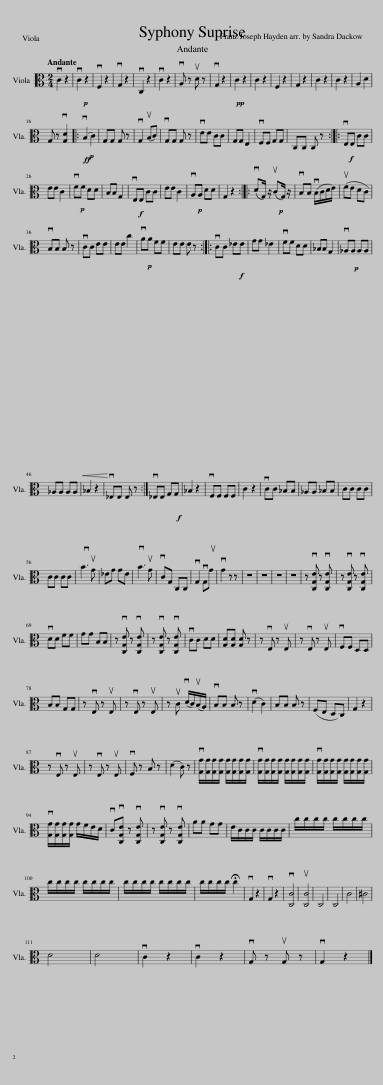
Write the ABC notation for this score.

X:1
L:1/8
Q:1/4=96
M:2/4
I:linebreak $
K:C
V:1 alto
V:1
!p! vC2 z2 | vC2 z2 | vF,2 z2 | vG,2 z2 | vC,2 z2 | %5
 vC2 z2 | vA, z uD z | vG,2 z2 |!pp! C2 z2 | C2 z2 | %10
 F,2 z2 | G,2 z2 | C2 z2 | C2 z2 | A,2 D2 |$ %15
 G, z!ff! v[G,D]2 |:!p! (vB,2 C2) | G,G, G, z | vG,2 (uB,C) | vG,G, G, z | %20
 vEE CC | G,G, E,2 | vF,F, G,G, | C,C, C, z ::!f! vE,E, CC |$ %25
 EE C2 |!p! vFF DD | B,B, G,2 |!f! vE,E, CC | EE C2 | %30
!p! vA,A, DD | G,2 z2 ::!p! (vDG,/) z/ (uCG,/) z/ | vB,B, (vB,/C/)D/E/ | (uFE) DC |$ %35
 vB,B, B, z |!<(! vCC EE!<)! | EE c2 |!p! vAA FF | EE E z :: %40
!f! vCC _EE | GG _E2 | vFF DD | _B,B, G,2 |!p! v_A,A, A,A, |$ %45
 _A,A, A,A, | _B,2 z2 | v_E,E, E, z :|!f! v_E,E, G,G, | _B,2 z2 | %50
 vF,F, F,F, | C2 z2 | vCC _B,B, | _A,A, _B,B, | CC CC |$ %55
 CC CC | vB3 uG | _EG GE | vB3 uG | vCG, C,C, | %60
 vG,2 vG,uG | vG2 z z | z4 | z4 | z4 | %65
 z4 | z v[C,G,E] z v[C,G,E] | z v[C,G,E] z v[C,G,E] |$ vDD FF | GG B,B, | %70
 z v[C,G,E] z v[C,G,E] | z v[C,G,E] z v[C,G,E] | vCC DD | [G,D][G,D] [G,D] z | z vE, z uE, | %75
 z vE, z uE, | vF,F, D,D, |$ B,B, G,G, | z vE, z uE, | z vE, z uE, | %80
 z uC (vD/C/)(uB,/A,/) | vB,B, B, z | (vD2 C2) | B,B, B, z | (F,E,) D,C, | %85
 G,2 z2 |$ z vE, z uE, | z vE, z uE, | vF, z B, z | (D2 C) z | %90
 v[G,G]/[G,G]/[G,G]/[G,G]/ [G,G]/[G,G]/[G,G]/[G,G]/ | v[G,G]/[G,G]/[G,G]/[G,G]/ [G,G]/[G,G]/[G,G]/[G,G]/ | v[G,G]/[G,G]/[G,G]/[G,G]/ [G,G]/[G,G]/[G,G]/[G,G]/ |$ v[G,G]/[G,G]/[G,G]/[G,G]/ G/F/E/D/ | vCv[C,G,E] z v[C,G,E] | %95
 z v[C,G,E] z v[C,G,E] | AA GG | E/C/C/C/ C/C/C/C/ | c/c/c/c/ c/c/c/c/ |$ c/c/c/c/ c/c/c/c/ | %100
 c/c/c/c/ c/c/c/c/ | c/c/c/c/ !fermata!c2 | vG,2 z2 | vG,2 z2 | v[C,C]4 | %105
 u[C,C]4 | C,4 | C,4 | C4 | ^C4 |$ %110
 D4 | D4 | vC2 z2 | vC2 z2 | vG, z uG, z | %115
 vG,2 z2 |] %116
